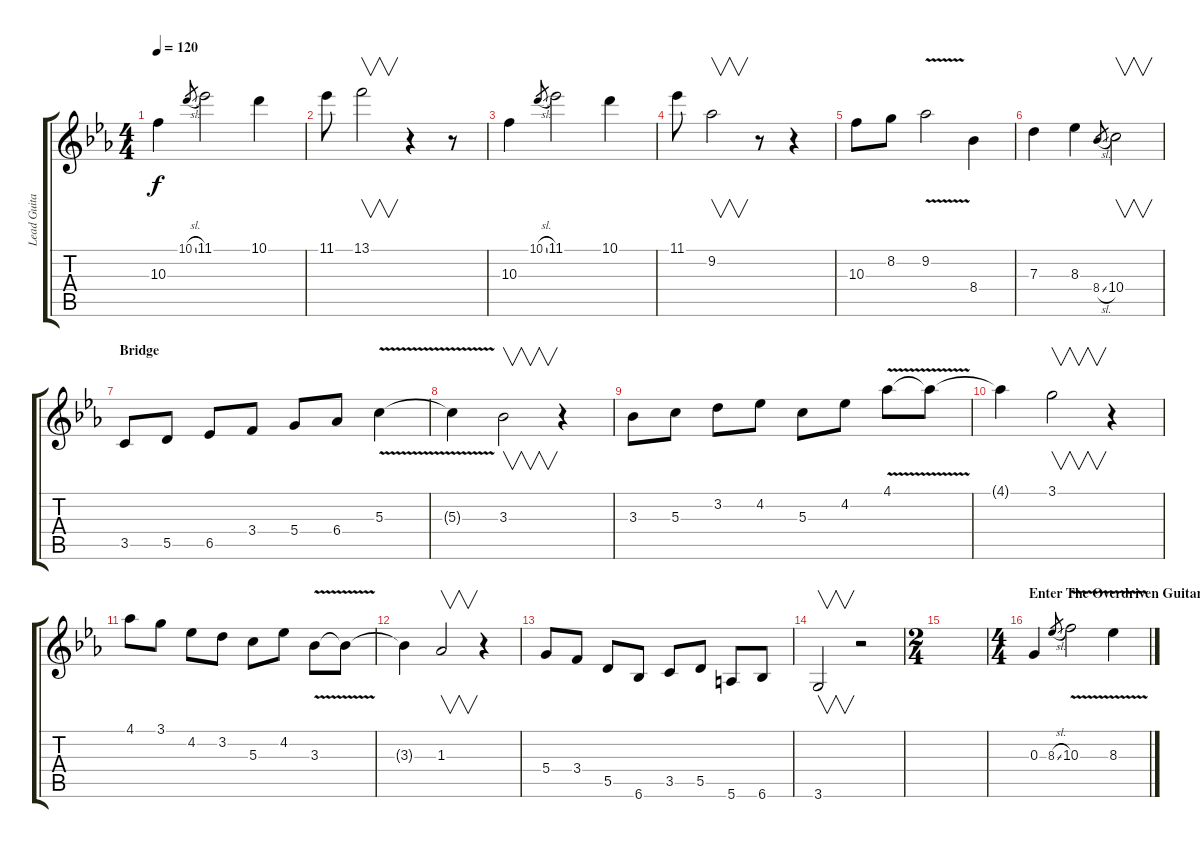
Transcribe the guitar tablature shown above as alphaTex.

\track ("Lead Guitar (Acoustic/Overdriven)" "Lead Guita") {instrument acousticguitarnylon}
\staff {score tabs}
\tuning (E4 B3 G3 D3 A2 E2) {hide}
\ts (4 4)
\tempo 120
\clef g2
\ks cminor
10.3.4{dy f} 10.1{sl}.8{gr} 11.1.2 10.1.4 |
11.1.8 13.1.2{v} r.4 r.8 |
10.3.4 10.1{sl}.8{gr} 11.1.2 10.1.4 |
11.1.8 9.2.2{v} r.8 r.4 |
10.3.8 8.2.8 9.2{v}.2 8.4.4 |
7.3.4 8.3.4 8.4{sl}.8{gr} 10.4.2{v} |
\section ("" "Bridge")
3.5.8 5.5.8 6.5.8 3.4.8 5.4.8 6.4.8 5.3{v}.4 |
5.3{t}.4 3.3.2{v} r.4 |
3.3.8 5.3.8 3.2.8 4.2.8 5.3.8 4.2.8 4.1{v}.8 4.1{t}.8 |
4.1{t}.4 3.1.2{v} r.4 |
4.1.8 3.1.8 4.2.8 3.2.8 5.3.8 4.2.8 3.3{v}.8 3.3{t}.8 |
3.3{t}.4 1.3.2{v} r.4 |
5.4.8 3.4.8 5.5.8 6.6.8 3.5.8 5.5.8 5.6.8 6.6.8 |
3.6.2{v} r.2 |
\ts (2 4)
|
\ts (4 4)
\section ("" "Enter The Overdriven Guitar")
0.3.4{instrument overdrivenguitar} 8.3{sl}.8{gr} 10.3{v}.2 8.3{v}.4
